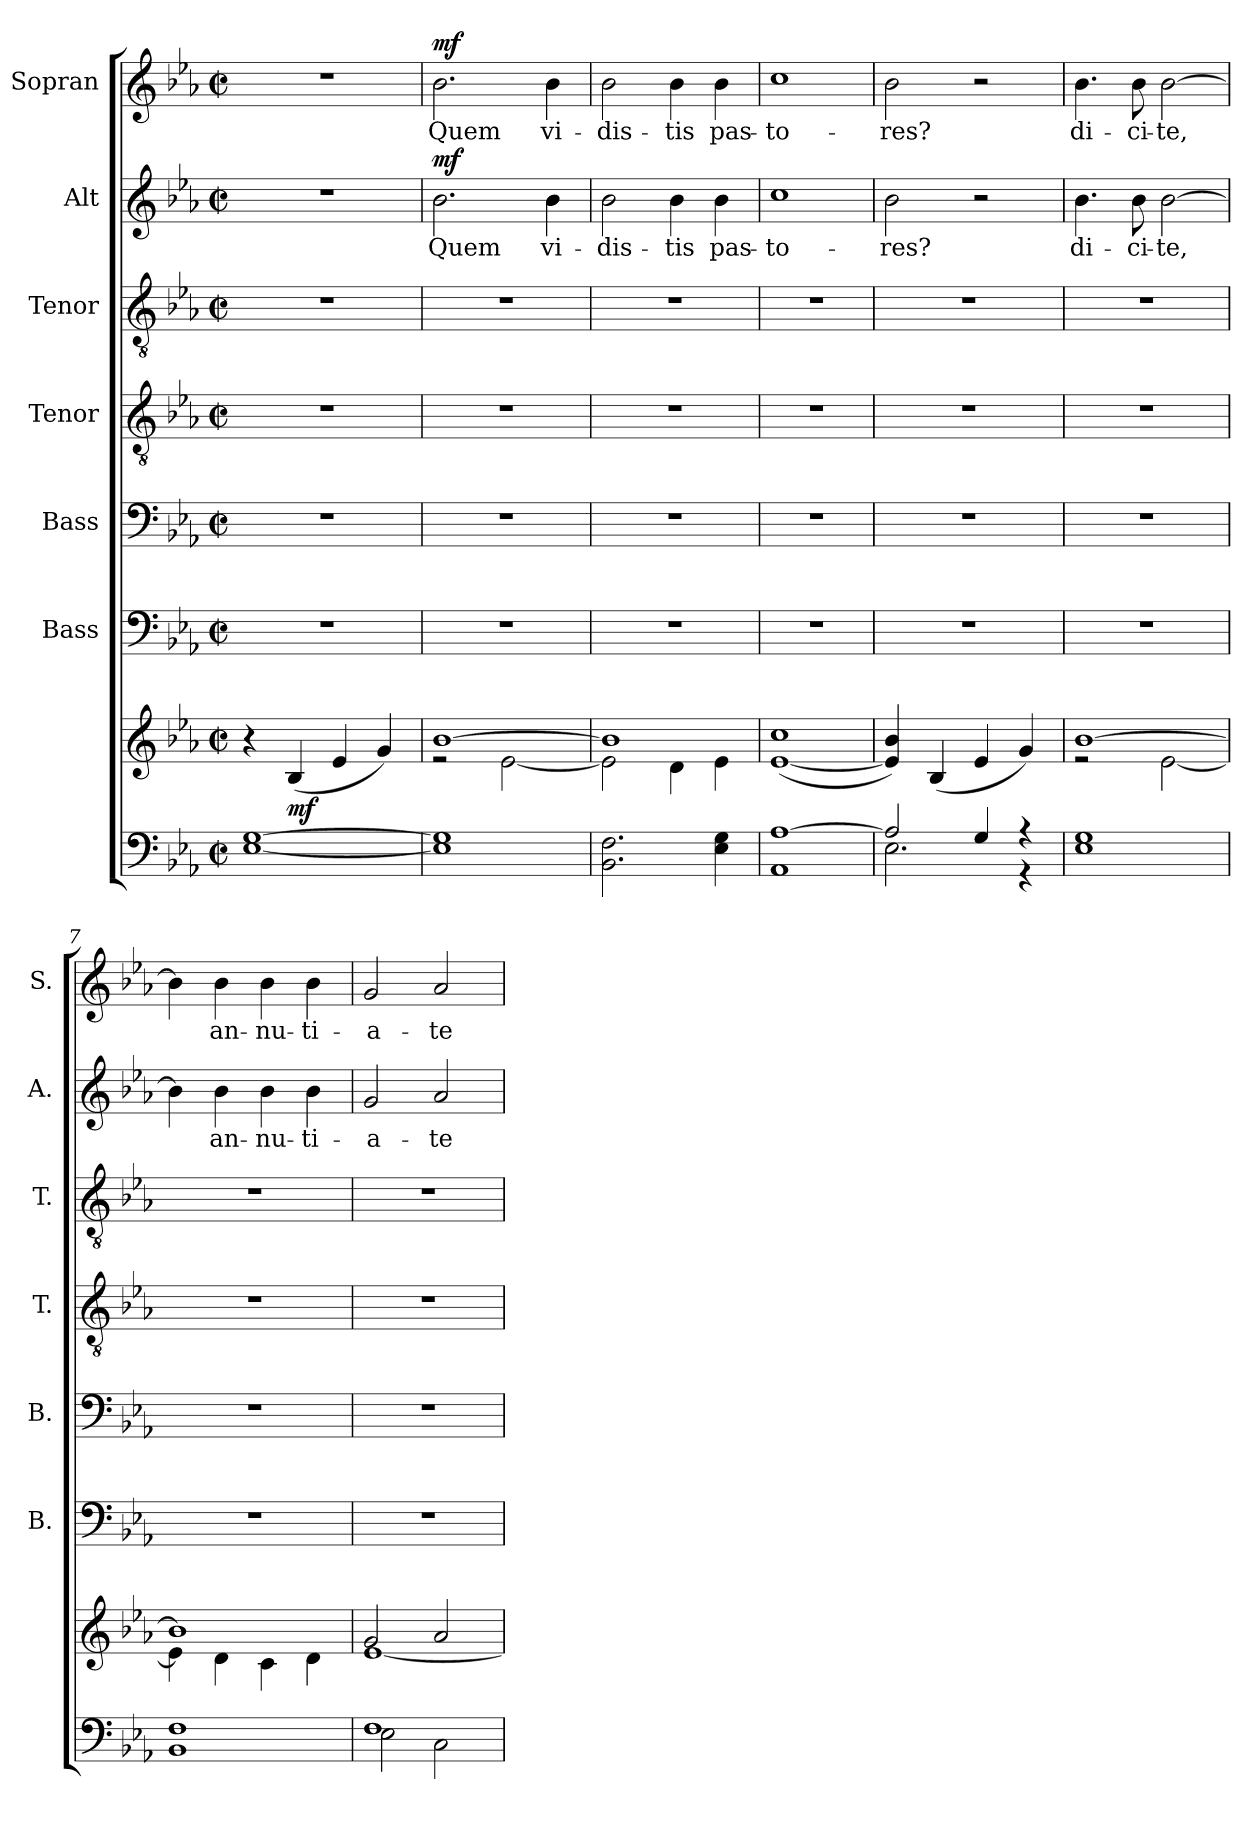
**kern	**kern	**dynam	**kern	**kern	**kern	**kern	**kern	**text	**dynam	**kern	**text	**dynam
*part7	*part7	*part7	*part6	*part5	*part4	*part3	*part2	*part2	*part2	*part1	*part1	*part1
*staff8	*staff7	*staff7/8	*staff6	*staff5	*staff4	*staff3	*staff2	*staff2	*staff2	*staff1	*staff1	*staff1
*	*	*	*I"Bass	*I"Bass	*I"Tenor	*I"Tenor	*I"Alt	*	*	*I"Sopran	*	*
*	*	*	*I'B.	*I'B.	*I'T.	*I'T.	*I'A.	*	*	*I'S.	*	*
*clefF4	*clefG2	*	*clefF4	*clefF4	*clefGv2	*clefGv2	*clefG2	*	*	*clefG2	*	*
*k[b-e-a-]	*k[b-e-a-]	*	*k[b-e-a-]	*k[b-e-a-]	*k[b-e-a-]	*k[b-e-a-]	*k[b-e-a-]	*	*	*k[b-e-a-]	*	*
*E-:	*E-:	*	*E-:	*E-:	*E-:	*E-:	*E-:	*	*	*E-:	*	*
*M2/2	*M2/2	*	*M2/2	*M2/2	*M2/2	*M2/2	*M2/2	*	*	*M2/2	*	*
*met(c|)	*met(c|)	*	*met(c|)	*met(c|)	*met(c|)	*met(c|)	*met(c|)	*	*	*met(c|)	*	*
=1	=1	=1	=1	=1	=1	=1	=1	=1	=1	=1	=1	=1
[1E- [1G	4r	.	1r	1r	1r	1r	1r	.	.	1r	.	.
!	!	!LO:DY:b	!	!	!	!	!	!	!	!	!	!
.	(<4B-/	mf	.	.	.	.	.	.	.	.	.	.
.	4e-/	.	.	.	.	.	.	.	.	.	.	.
.	4g/)	.	.	.	.	.	.	.	.	.	.	.
=2	=2	=2	=2	=2	=2	=2	=2	=2	=2	=2	=2	=2
*	*^	*	*	*	*	*	*	*	*	*	*	*
!	!	!	!	!	!	!	!	!	!LO:LY:b	!LO:DY:a	!	!LO:LY:b	!LO:DY:a
1E-] 1G]	[>1b-	2re	.	1r	1r	1r	1r	2.b-\	Quem	mf	2.b-\	Quem	mf
.	.	[<2e-\	.	.	.	.	.	.	.	.	.	.	.
!	!	!	!	!	!	!	!	!	!LO:LY:b	!	!	!LO:LY:b	!
.	.	.	.	.	.	.	.	4b-\	vi-	.	4b-\	vi-	.
=3	=3	=3	=3	=3	=3	=3	=3	=3	=3	=3	=3	=3	=3
!	!	!	!	!	!	!	!	!	!LO:LY:b	!	!	!LO:LY:b	!
2.BB-\ 2.F\	1b-]	2e-\]	.	1r	1r	1r	1r	2b-\	-dis-	.	2b-\	-dis-	.
!	!	!	!	!	!	!	!	!	!LO:LY:b	!	!	!LO:LY:b	!
.	.	4d\	.	.	.	.	.	4b-\	-tis	.	4b-\	-tis	.
!	!	!	!	!	!	!	!	!	!LO:LY:b	!	!	!LO:LY:b	!
4E-\ 4G\	.	4e-\	.	.	.	.	.	4b-\	pas-	.	4b-\	pas-	.
=4	=4	=4	=4	=4	=4	=4	=4	=4	=4	=4	=4	=4	=4
!	!	!	!	!	!	!	!	!	!LO:LY:b	!	!	!LO:LY:b	!
*	*v	*v	*	*	*	*	*	*	*	*	*	*	*
1AA- [1A-	(<[1e- 1cc	.	1r	1r	1r	1r	1cc	-to-	.	1cc	-to-	.
=5	=5	=5	=5	=5	=5	=5	=5	=5	=5	=5	=5	=5
*^	*	*	*	*	*	*	*	*	*	*	*	*
!	!	!	!	!	!	!	!	!	!LO:LY:b	!	!	!LO:LY:b	!
2A-/]	2.E-\	4e-/] 4b-/)	.	1r	1r	1r	1r	2b-\	-res?	.	2b-\	-res?	.
.	.	(<4B-/	.	.	.	.	.	.	.	.	.	.	.
4G/	.	4e-/	.	.	.	.	.	2r	.	.	2r	.	.
4r	4r	4g/)	.	.	.	.	.	.	.	.	.	.	.
=6	=6	=6	=6	=6	=6	=6	=6	=6	=6	=6	=6	=6	=6
*	*	*^	*	*	*	*	*	*	*	*	*	*	*
!	!	!	!	!	!	!	!	!	!	!LO:LY:b	!	!	!LO:LY:b	!
*v	*v	*	*	*	*	*	*	*	*	*	*	*	*	*
1E- 1G	[>1b-	2re	.	1r	1r	1r	1r	4.b-\	di-	.	4.b-\	di-	.
!	!	!	!	!	!	!	!	!	!LO:LY:b	!	!	!LO:LY:b	!
.	.	.	.	.	.	.	.	8b-\	-ci-	.	8b-\	-ci-	.
!	!	!	!	!	!	!	!	!	!LO:LY:b	!	!	!LO:LY:b	!
.	.	[<2e-\	.	.	.	.	.	[2b-\	-te,	.	[2b-\	-te,	.
=7	=7	=7	=7	=7	=7	=7	=7	=7	=7	=7	=7	=7	=7
1BB- 1F	1b-]	4e-\]	.	1r	1r	1r	1r	4b-\]	.	.	4b-\]	.	.
!	!	!	!	!	!	!	!	!	!LO:LY:b	!	!	!LO:LY:b	!
.	.	4d\	.	.	.	.	.	4b-\	an-	.	4b-\	an-	.
!	!	!	!	!	!	!	!	!	!LO:LY:b	!	!	!LO:LY:b	!
.	.	4c\	.	.	.	.	.	4b-\	-nu-	.	4b-\	-nu-	.
!	!	!	!	!	!	!	!	!	!LO:LY:b	!	!	!LO:LY:b	!
.	.	4d\	.	.	.	.	.	4b-\	-ti-	.	4b-\	-ti-	.
=8	=8	=8	=8	=8	=8	=8	=8	=8	=8	=8	=8	=8	=8
*^	*	*	*	*	*	*	*	*	*	*	*	*	*
!	!	!	!	!	!	!	!	!	!	!LO:LY:b	!	!	!LO:LY:b	!
1F	2E-\	2g/	[<1e-	.	1r	1r	1r	1r	2g/	-a-	.	2g/	-a-	.
!	!	!	!	!	!	!	!	!	!	!LO:LY:b	!	!	!LO:LY:b	!
.	2C\	2a-/	.	.	.	.	.	.	2a-/	-te	.	2a-/	-te	.
*v	*v	*	*	*	*	*	*	*	*	*	*	*	*	*
*	*v	*v	*	*	*	*	*	*	*	*	*	*	*
=	=	=	=	=	=	=	=	=	=	=	=	=
*-	*-	*-	*-	*-	*-	*-	*-	*-	*-	*-	*-	*-
